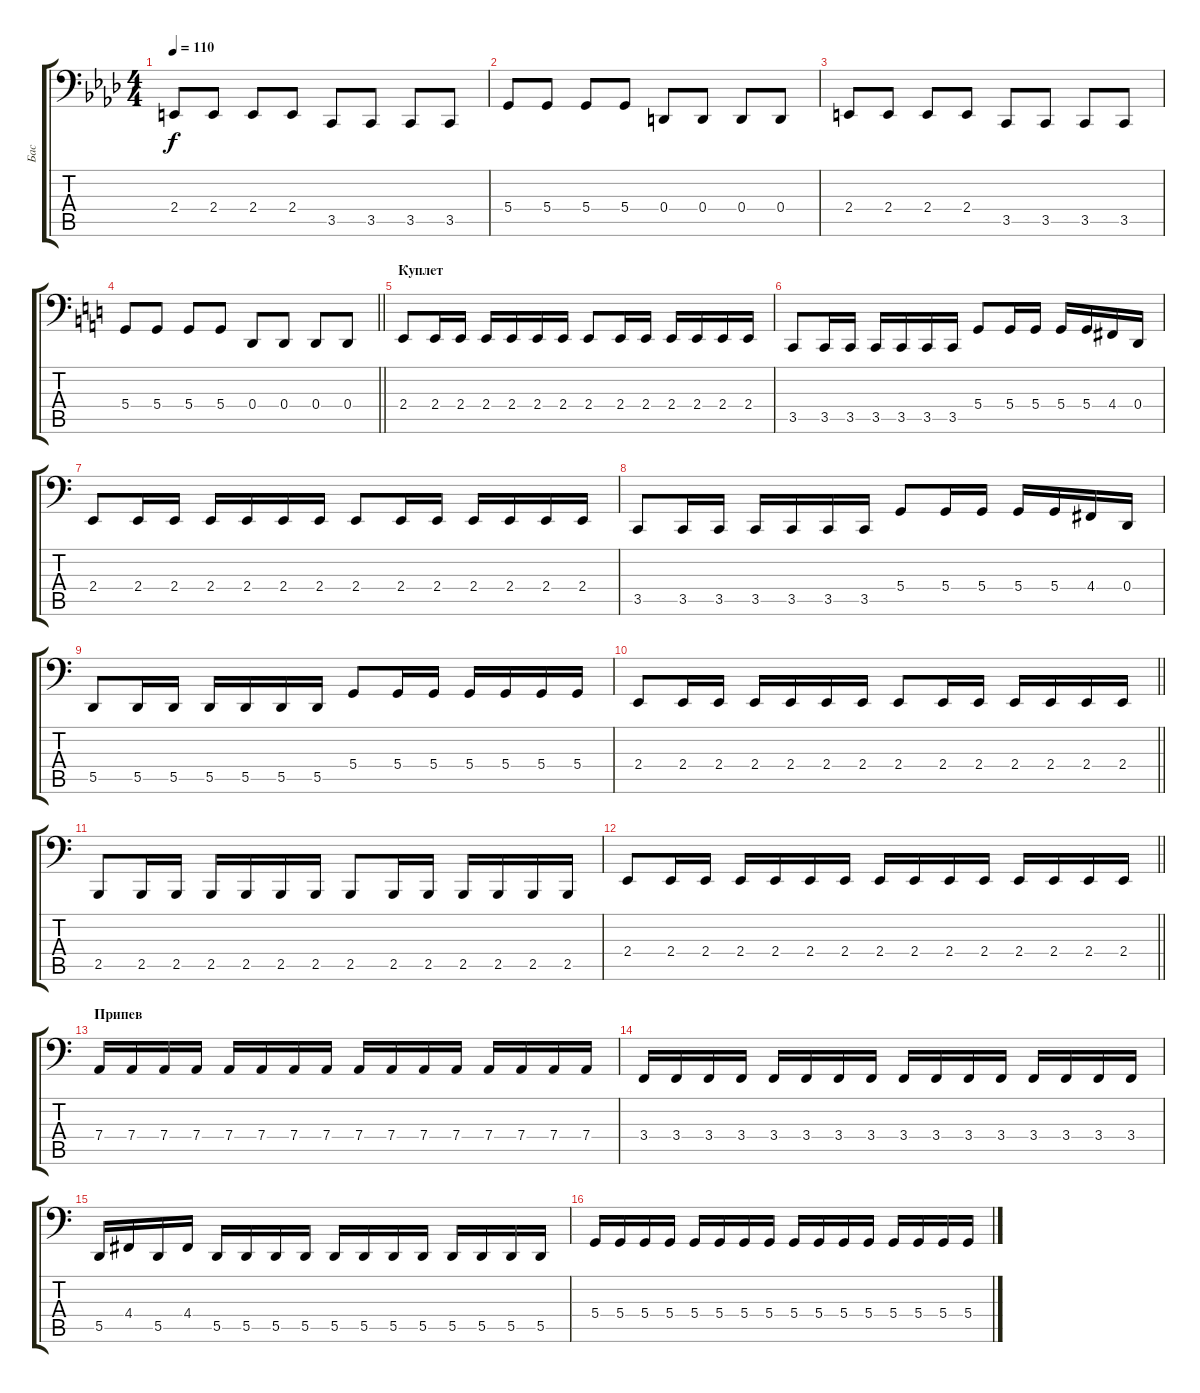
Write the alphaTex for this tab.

\track ("Бас" "Бас") {instrument electricbassfinger}
\staff {score tabs}
\tuning (E2 B1 G1 D1 A0 E0) {hide}
\ts (4 4)
\tempo 110
\clef f4
\ks fminor
2.4.8{dy f} 2.4.8 2.4.8 2.4.8 3.5.8 3.5.8 3.5.8 3.5.8 |
5.4.8 5.4.8 5.4.8 5.4.8 0.4.8 0.4.8 0.4.8 0.4.8 |
2.4.8 2.4.8 2.4.8 2.4.8 3.5.8 3.5.8 3.5.8 3.5.8 |
\barLineRight lightlight
\ks c
5.4.8 5.4.8 5.4.8 5.4.8 0.4.8 0.4.8 0.4.8 0.4.8 |
\section ("" "Куплет")
2.4.8 2.4.16 2.4.16 2.4.16 2.4.16 2.4.16 2.4.16 2.4.8 2.4.16 2.4.16 2.4.16 2.4.16 2.4.16 2.4.16 |
3.5.8 3.5.16 3.5.16 3.5.16 3.5.16 3.5.16 3.5.16 5.4.8 5.4.16 5.4.16 5.4.16 5.4.16 4.4.16 0.4.16 |
2.4.8 2.4.16 2.4.16 2.4.16 2.4.16 2.4.16 2.4.16 2.4.8 2.4.16 2.4.16 2.4.16 2.4.16 2.4.16 2.4.16 |
3.5.8 3.5.16 3.5.16 3.5.16 3.5.16 3.5.16 3.5.16 5.4.8 5.4.16 5.4.16 5.4.16 5.4.16 4.4.16 0.4.16 |
5.5.8 5.5.16 5.5.16 5.5.16 5.5.16 5.5.16 5.5.16 5.4.8 5.4.16 5.4.16 5.4.16 5.4.16 5.4.16 5.4.16 |
\barLineRight lightlight
2.4.8 2.4.16 2.4.16 2.4.16 2.4.16 2.4.16 2.4.16 2.4.8 2.4.16 2.4.16 2.4.16 2.4.16 2.4.16 2.4.16 |
2.5.8 2.5.16 2.5.16 2.5.16 2.5.16 2.5.16 2.5.16 2.5.8 2.5.16 2.5.16 2.5.16 2.5.16 2.5.16 2.5.16 |
\barLineRight lightlight
2.4.8 2.4.16 2.4.16 2.4.16 2.4.16 2.4.16 2.4.16 2.4.16 2.4.16 2.4.16 2.4.16 2.4.16 2.4.16 2.4.16 2.4.16 |
\section ("" "Припев")
7.4.16 7.4.16 7.4.16 7.4.16 7.4.16 7.4.16 7.4.16 7.4.16 7.4.16 7.4.16 7.4.16 7.4.16 7.4.16 7.4.16 7.4.16 7.4.16 |
3.4.16 3.4.16 3.4.16 3.4.16 3.4.16 3.4.16 3.4.16 3.4.16 3.4.16 3.4.16 3.4.16 3.4.16 3.4.16 3.4.16 3.4.16 3.4.16 |
5.5.16 4.4.16 5.5.16 4.4.16 5.5.16 5.5.16 5.5.16 5.5.16 5.5.16 5.5.16 5.5.16 5.5.16 5.5.16 5.5.16 5.5.16 5.5.16 |
5.4.16 5.4.16 5.4.16 5.4.16 5.4.16 5.4.16 5.4.16 5.4.16 5.4.16 5.4.16 5.4.16 5.4.16 5.4.16 5.4.16 5.4.16 5.4.16
